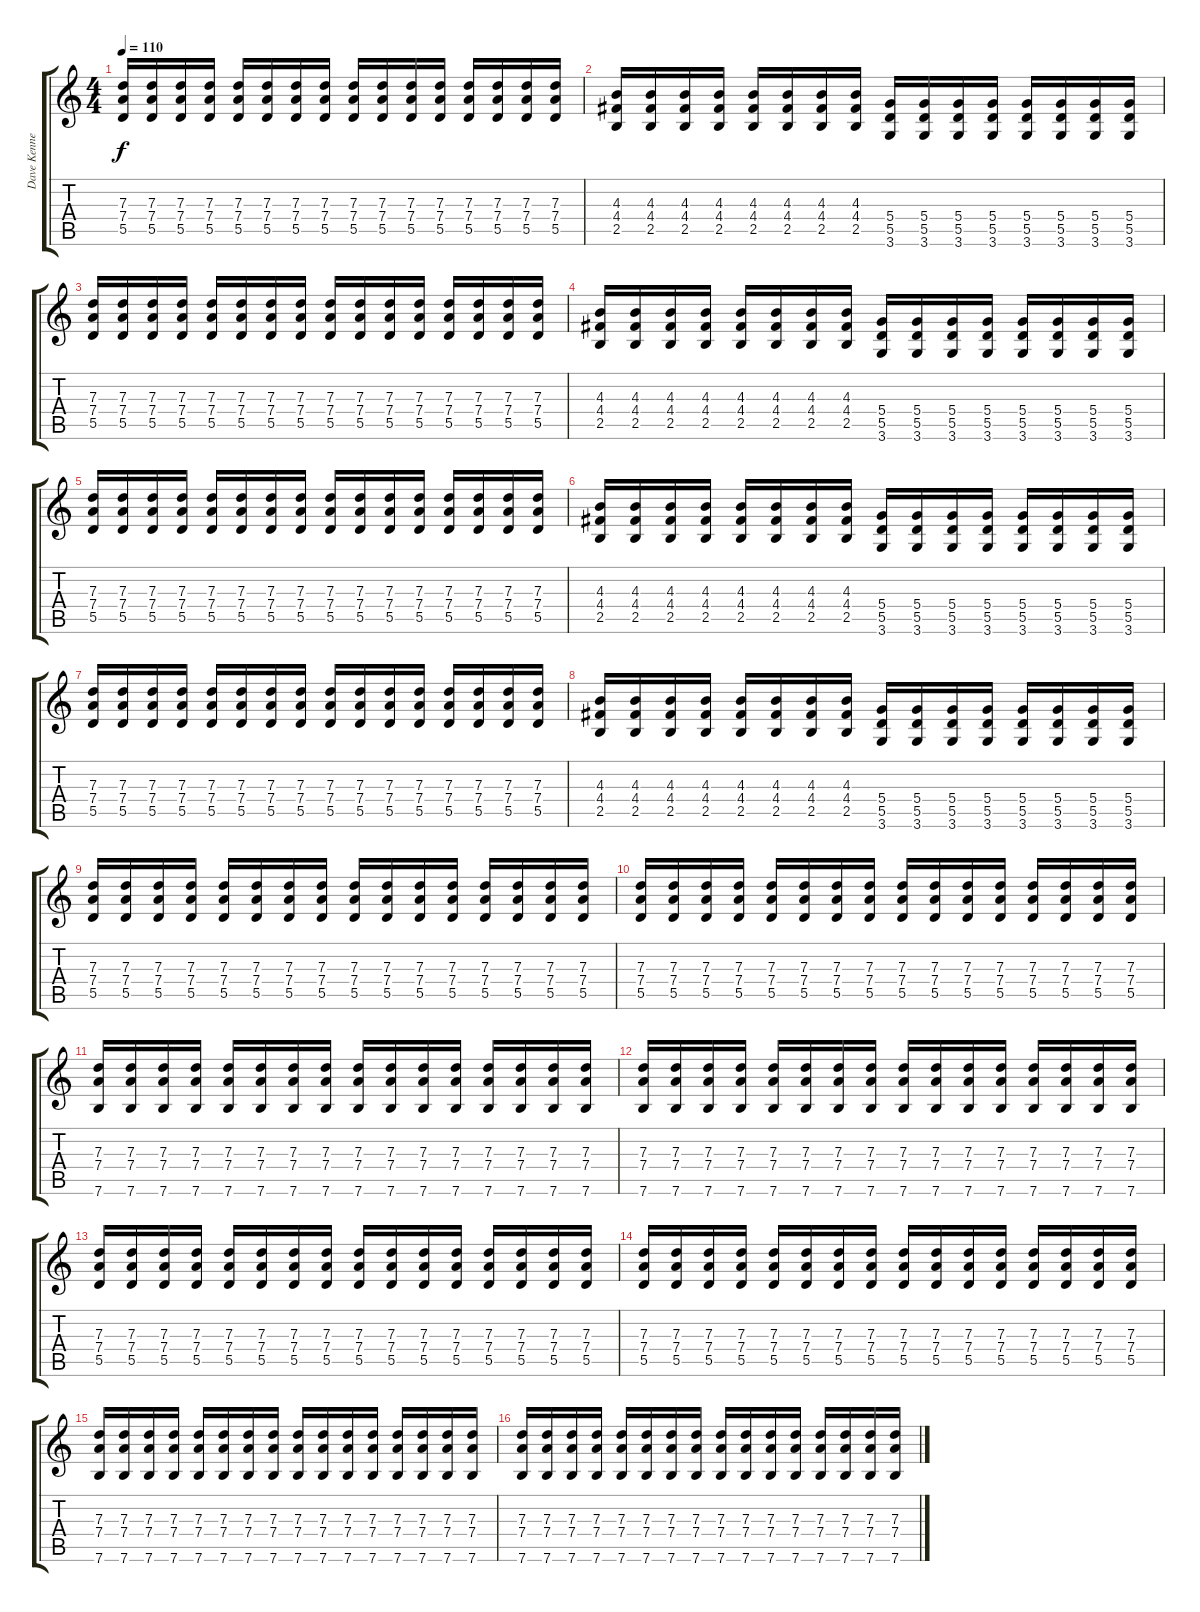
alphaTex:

\track ("Dave Kennedy (Guitar)" "Dave Kenne") {instrument distortionguitar}
\staff {score tabs}
\tuning (E4 B3 G3 D3 A2 E2) {hide}
\ts (4 4)
\tempo 110
\clef g2
\ks c
(7.3 7.4 5.5).16{dy f} (7.3 7.4 5.5).16 (7.3 7.4 5.5).16 (7.3 7.4 5.5).16 (7.3 7.4 5.5).16 (7.3 7.4 5.5).16 (7.3 7.4 5.5).16 (7.3 7.4 5.5).16 (7.3 7.4 5.5).16 (7.3 7.4 5.5).16 (7.3 7.4 5.5).16 (7.3 7.4 5.5).16 (7.3 7.4 5.5).16 (7.3 7.4 5.5).16 (7.3 7.4 5.5).16 (7.3 7.4 5.5).16 |
(4.3 4.4 2.5).16 (4.3 4.4 2.5).16 (4.3 4.4 2.5).16 (4.3 4.4 2.5).16 (4.3 4.4 2.5).16 (4.3 4.4 2.5).16 (4.3 4.4 2.5).16 (4.3 4.4 2.5).16 (5.4 5.5 3.6).16 (5.4 5.5 3.6).16 (5.4 5.5 3.6).16 (5.4 5.5 3.6).16 (5.4 5.5 3.6).16 (5.4 5.5 3.6).16 (5.4 5.5 3.6).16 (5.4 5.5 3.6).16 |
(7.3 7.4 5.5).16 (7.3 7.4 5.5).16 (7.3 7.4 5.5).16 (7.3 7.4 5.5).16 (7.3 7.4 5.5).16 (7.3 7.4 5.5).16 (7.3 7.4 5.5).16 (7.3 7.4 5.5).16 (7.3 7.4 5.5).16 (7.3 7.4 5.5).16 (7.3 7.4 5.5).16 (7.3 7.4 5.5).16 (7.3 7.4 5.5).16 (7.3 7.4 5.5).16 (7.3 7.4 5.5).16 (7.3 7.4 5.5).16 |
(4.3 4.4 2.5).16 (4.3 4.4 2.5).16 (4.3 4.4 2.5).16 (4.3 4.4 2.5).16 (4.3 4.4 2.5).16 (4.3 4.4 2.5).16 (4.3 4.4 2.5).16 (4.3 4.4 2.5).16 (5.4 5.5 3.6).16 (5.4 5.5 3.6).16 (5.4 5.5 3.6).16 (5.4 5.5 3.6).16 (5.4 5.5 3.6).16 (5.4 5.5 3.6).16 (5.4 5.5 3.6).16 (5.4 5.5 3.6).16 |
(7.3 7.4 5.5).16 (7.3 7.4 5.5).16 (7.3 7.4 5.5).16 (7.3 7.4 5.5).16 (7.3 7.4 5.5).16 (7.3 7.4 5.5).16 (7.3 7.4 5.5).16 (7.3 7.4 5.5).16 (7.3 7.4 5.5).16 (7.3 7.4 5.5).16 (7.3 7.4 5.5).16 (7.3 7.4 5.5).16 (7.3 7.4 5.5).16 (7.3 7.4 5.5).16 (7.3 7.4 5.5).16 (7.3 7.4 5.5).16 |
(4.3 4.4 2.5).16 (4.3 4.4 2.5).16 (4.3 4.4 2.5).16 (4.3 4.4 2.5).16 (4.3 4.4 2.5).16 (4.3 4.4 2.5).16 (4.3 4.4 2.5).16 (4.3 4.4 2.5).16 (5.4 5.5 3.6).16 (5.4 5.5 3.6).16 (5.4 5.5 3.6).16 (5.4 5.5 3.6).16 (5.4 5.5 3.6).16 (5.4 5.5 3.6).16 (5.4 5.5 3.6).16 (5.4 5.5 3.6).16 |
(7.3 7.4 5.5).16 (7.3 7.4 5.5).16 (7.3 7.4 5.5).16 (7.3 7.4 5.5).16 (7.3 7.4 5.5).16 (7.3 7.4 5.5).16 (7.3 7.4 5.5).16 (7.3 7.4 5.5).16 (7.3 7.4 5.5).16 (7.3 7.4 5.5).16 (7.3 7.4 5.5).16 (7.3 7.4 5.5).16 (7.3 7.4 5.5).16 (7.3 7.4 5.5).16 (7.3 7.4 5.5).16 (7.3 7.4 5.5).16 |
(4.3 4.4 2.5).16 (4.3 4.4 2.5).16 (4.3 4.4 2.5).16 (4.3 4.4 2.5).16 (4.3 4.4 2.5).16 (4.3 4.4 2.5).16 (4.3 4.4 2.5).16 (4.3 4.4 2.5).16 (5.4 5.5 3.6).16 (5.4 5.5 3.6).16 (5.4 5.5 3.6).16 (5.4 5.5 3.6).16 (5.4 5.5 3.6).16 (5.4 5.5 3.6).16 (5.4 5.5 3.6).16 (5.4 5.5 3.6).16 |
(7.3 7.4 5.5).16 (7.3 7.4 5.5).16 (7.3 7.4 5.5).16 (7.3 7.4 5.5).16 (7.3 7.4 5.5).16 (7.3 7.4 5.5).16 (7.3 7.4 5.5).16 (7.3 7.4 5.5).16 (7.3 7.4 5.5).16 (7.3 7.4 5.5).16 (7.3 7.4 5.5).16 (7.3 7.4 5.5).16 (7.3 7.4 5.5).16 (7.3 7.4 5.5).16 (7.3 7.4 5.5).16 (7.3 7.4 5.5).16 |
(7.3 7.4 5.5).16 (7.3 7.4 5.5).16 (7.3 7.4 5.5).16 (7.3 7.4 5.5).16 (7.3 7.4 5.5).16 (7.3 7.4 5.5).16 (7.3 7.4 5.5).16 (7.3 7.4 5.5).16 (7.3 7.4 5.5).16 (7.3 7.4 5.5).16 (7.3 7.4 5.5).16 (7.3 7.4 5.5).16 (7.3 7.4 5.5).16 (7.3 7.4 5.5).16 (7.3 7.4 5.5).16 (7.3 7.4 5.5).16 |
(7.3 7.4 7.6).16 (7.3 7.4 7.6).16 (7.3 7.4 7.6).16 (7.3 7.4 7.6).16 (7.3 7.4 7.6).16 (7.3 7.4 7.6).16 (7.3 7.4 7.6).16 (7.3 7.4 7.6).16 (7.3 7.4 7.6).16 (7.3 7.4 7.6).16 (7.3 7.4 7.6).16 (7.3 7.4 7.6).16 (7.3 7.4 7.6).16 (7.3 7.4 7.6).16 (7.3 7.4 7.6).16 (7.3 7.4 7.6).16 |
(7.3 7.4 7.6).16 (7.3 7.4 7.6).16 (7.3 7.4 7.6).16 (7.3 7.4 7.6).16 (7.3 7.4 7.6).16 (7.3 7.4 7.6).16 (7.3 7.4 7.6).16 (7.3 7.4 7.6).16 (7.3 7.4 7.6).16 (7.3 7.4 7.6).16 (7.3 7.4 7.6).16 (7.3 7.4 7.6).16 (7.3 7.4 7.6).16 (7.3 7.4 7.6).16 (7.3 7.4 7.6).16 (7.3 7.4 7.6).16 |
(7.3 7.4 5.5).16 (7.3 7.4 5.5).16 (7.3 7.4 5.5).16 (7.3 7.4 5.5).16 (7.3 7.4 5.5).16 (7.3 7.4 5.5).16 (7.3 7.4 5.5).16 (7.3 7.4 5.5).16 (7.3 7.4 5.5).16 (7.3 7.4 5.5).16 (7.3 7.4 5.5).16 (7.3 7.4 5.5).16 (7.3 7.4 5.5).16 (7.3 7.4 5.5).16 (7.3 7.4 5.5).16 (7.3 7.4 5.5).16 |
(7.3 7.4 5.5).16 (7.3 7.4 5.5).16 (7.3 7.4 5.5).16 (7.3 7.4 5.5).16 (7.3 7.4 5.5).16 (7.3 7.4 5.5).16 (7.3 7.4 5.5).16 (7.3 7.4 5.5).16 (7.3 7.4 5.5).16 (7.3 7.4 5.5).16 (7.3 7.4 5.5).16 (7.3 7.4 5.5).16 (7.3 7.4 5.5).16 (7.3 7.4 5.5).16 (7.3 7.4 5.5).16 (7.3 7.4 5.5).16 |
(7.3 7.4 7.6).16 (7.3 7.4 7.6).16 (7.3 7.4 7.6).16 (7.3 7.4 7.6).16 (7.3 7.4 7.6).16 (7.3 7.4 7.6).16 (7.3 7.4 7.6).16 (7.3 7.4 7.6).16 (7.3 7.4 7.6).16 (7.3 7.4 7.6).16 (7.3 7.4 7.6).16 (7.3 7.4 7.6).16 (7.3 7.4 7.6).16 (7.3 7.4 7.6).16 (7.3 7.4 7.6).16 (7.3 7.4 7.6).16 |
(7.3 7.4 7.6).16 (7.3 7.4 7.6).16 (7.3 7.4 7.6).16 (7.3 7.4 7.6).16 (7.3 7.4 7.6).16 (7.3 7.4 7.6).16 (7.3 7.4 7.6).16 (7.3 7.4 7.6).16 (7.3 7.4 7.6).16 (7.3 7.4 7.6).16 (7.3 7.4 7.6).16 (7.3 7.4 7.6).16 (7.3 7.4 7.6).16 (7.3 7.4 7.6).16 (7.3 7.4 7.6).16 (7.3 7.4 7.6).16
